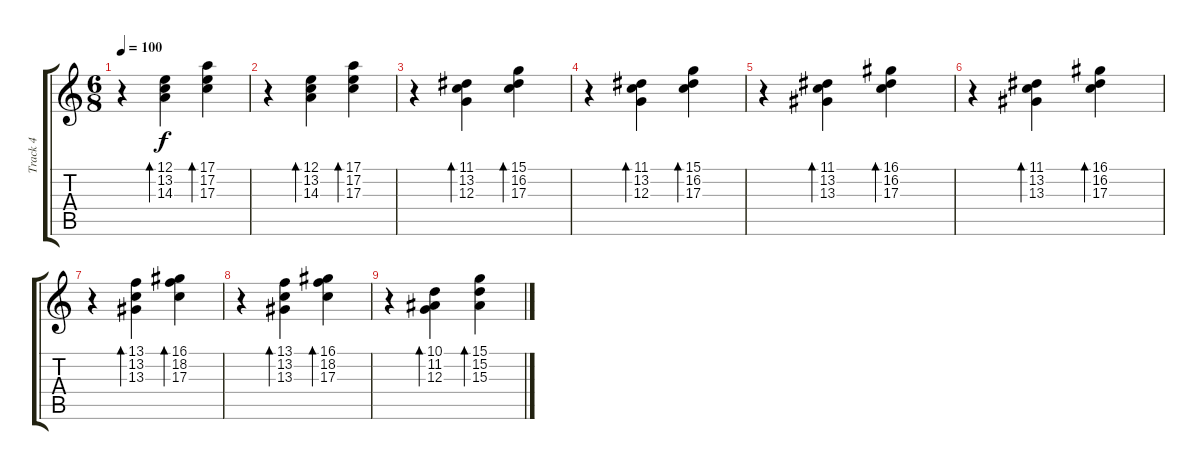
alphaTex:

\track ("Track 4" "Track 4") {instrument orchestralharp}
\staff {score tabs}
\tuning (E4 B3 G3 D3 A2 E2) {hide}
\ts (6 8)
\tempo 100
\clef g2
\ks c
r.4{dy f} (12.1 13.2 14.3).4{bd 240 balance 1} (17.1 17.2 17.3).4{bd 240} |
r.4 (12.1 13.2 14.3).4{bd 240 balance 15} (17.1 17.2 17.3).4{bd 240} |
r.4 (11.1 13.2 12.3).4{bd 240 balance 1} (15.1 16.2 17.3).4{bd 240} |
r.4 (11.1 13.2 12.3).4{bd 240 balance 15} (15.1 16.2 17.3).4{bd 240} |
r.4 (11.1 13.2 13.3).4{bd 240 balance 1} (16.1 16.2 17.3).4{bd 240} |
r.4 (11.1 13.2 13.3).4{bd 240 balance 15} (16.1 16.2 17.3).4{bd 240} |
r.4 (13.1 13.2 13.3).4{bd 240 balance 1} (16.1 18.2 17.3).4{bd 240} |
r.4 (13.1 13.2 13.3).4{bd 240 balance 15} (16.1 18.2 17.3).4{bd 240} |
r.4 (10.1 11.2 12.3).4{bd 240 balance 1} (15.1 15.2 15.3).4{bd 240}
